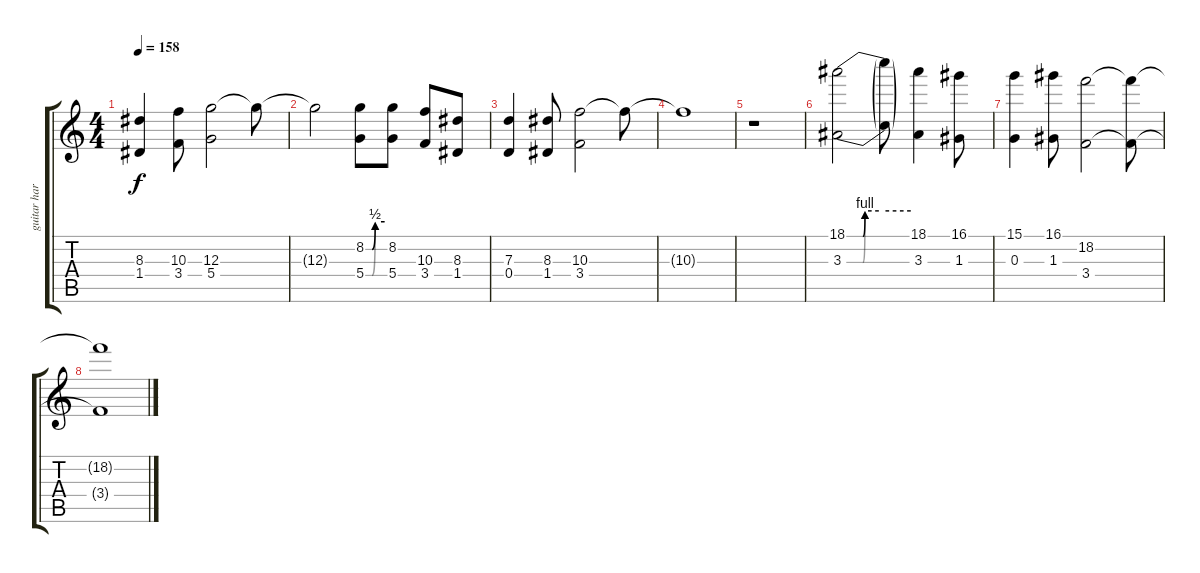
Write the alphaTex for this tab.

\track ("guitar harmonisée" "guitar har") {instrument distortionguitar}
\staff {score tabs}
\tuning (E4 B3 G3 D3 A2 E2) {hide}
\ts (4 4)
\tempo 158
\clef g2
\ks c
(8.3 1.4).4{dy f} (10.3 3.4).8 (12.3 5.4).2 12.3{t}.8 |
12.3{t}.2 (8.2{be (custom 0 0 20 0 30 2 60 2)} 5.4{be (custom 0 0 20 0 30 2 60 2)}).8 (8.2 5.4).8 (10.3 3.4).8 (8.3 1.4).8 |
(7.3 0.4).4 (8.3 1.4).8 (10.3 3.4).2 10.3{t}.8 |
10.3{t}.1 |
r.1 |
(18.1{be (custom 0 0 15 0 17 4 30 4 60 4)} 3.3{be (custom 0 0 15 0 17 4 30 4 60 4)}).2 (18.1{t} 3.3{t}).8 (18.1 3.3).4 (16.1 1.3).8 |
(15.1 0.3).4 (16.1 1.3).8 (18.2 3.4).2 (18.2{t} 3.4{t}).8 |
(18.2{t} 3.4{t}).1{volume 4}
